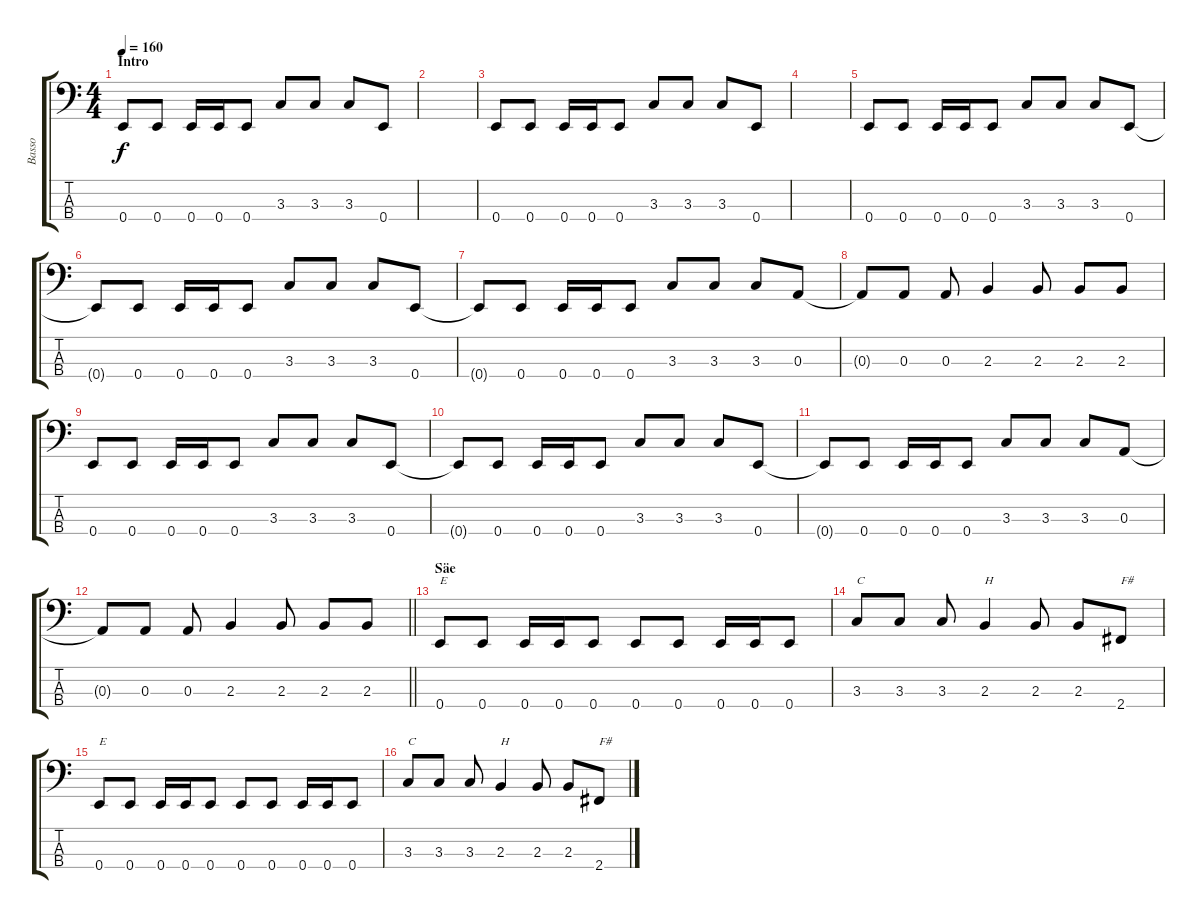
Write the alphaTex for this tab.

\track ("Basso" "Basso") {instrument electricbasspick}
\staff {score tabs}
\tuning (G2 D2 A1 E1) {hide}
\ts (4 4)
\section ("" "Intro")
\tempo 160
\clef f4
\ks c
0.4.8{dy f instrument electricbasspick} 0.4.8 0.4.16 0.4.16 0.4.8 3.3.8 3.3.8 3.3.8 0.4.8 |
|
0.4.8 0.4.8 0.4.16 0.4.16 0.4.8 3.3.8 3.3.8 3.3.8 0.4.8 |
|
0.4.8 0.4.8 0.4.16 0.4.16 0.4.8 3.3.8 3.3.8 3.3.8 0.4.8 |
0.4{t}.8 0.4.8 0.4.16 0.4.16 0.4.8 3.3.8 3.3.8 3.3.8 0.4.8 |
0.4{t}.8 0.4.8 0.4.16 0.4.16 0.4.8 3.3.8 3.3.8 3.3.8 0.3.8 |
0.3{t}.8 0.3.8 0.3.8 2.3.4 2.3.8 2.3.8 2.3.8 |
0.4.8 0.4.8 0.4.16 0.4.16 0.4.8 3.3.8 3.3.8 3.3.8 0.4.8 |
0.4{t}.8 0.4.8 0.4.16 0.4.16 0.4.8 3.3.8 3.3.8 3.3.8 0.4.8 |
0.4{t}.8 0.4.8 0.4.16 0.4.16 0.4.8 3.3.8 3.3.8 3.3.8 0.3.8 |
\barLineRight lightlight
0.3{t}.8 0.3.8 0.3.8 2.3.4 2.3.8 2.3.8 2.3.8 |
\section ("" "Säe")
0.4.8{txt "E"} 0.4.8 0.4.16 0.4.16 0.4.8 0.4.8 0.4.8 0.4.16 0.4.16 0.4.8 |
3.3.8{txt "C"} 3.3.8 3.3.8 2.3.4{txt "H"} 2.3.8 2.3.8 2.4.8{txt "F#"} |
0.4.8{txt "E"} 0.4.8 0.4.16 0.4.16 0.4.8 0.4.8 0.4.8 0.4.16 0.4.16 0.4.8 |
3.3.8{txt "C"} 3.3.8 3.3.8 2.3.4{txt "H"} 2.3.8 2.3.8 2.4.8{txt "F#"}
